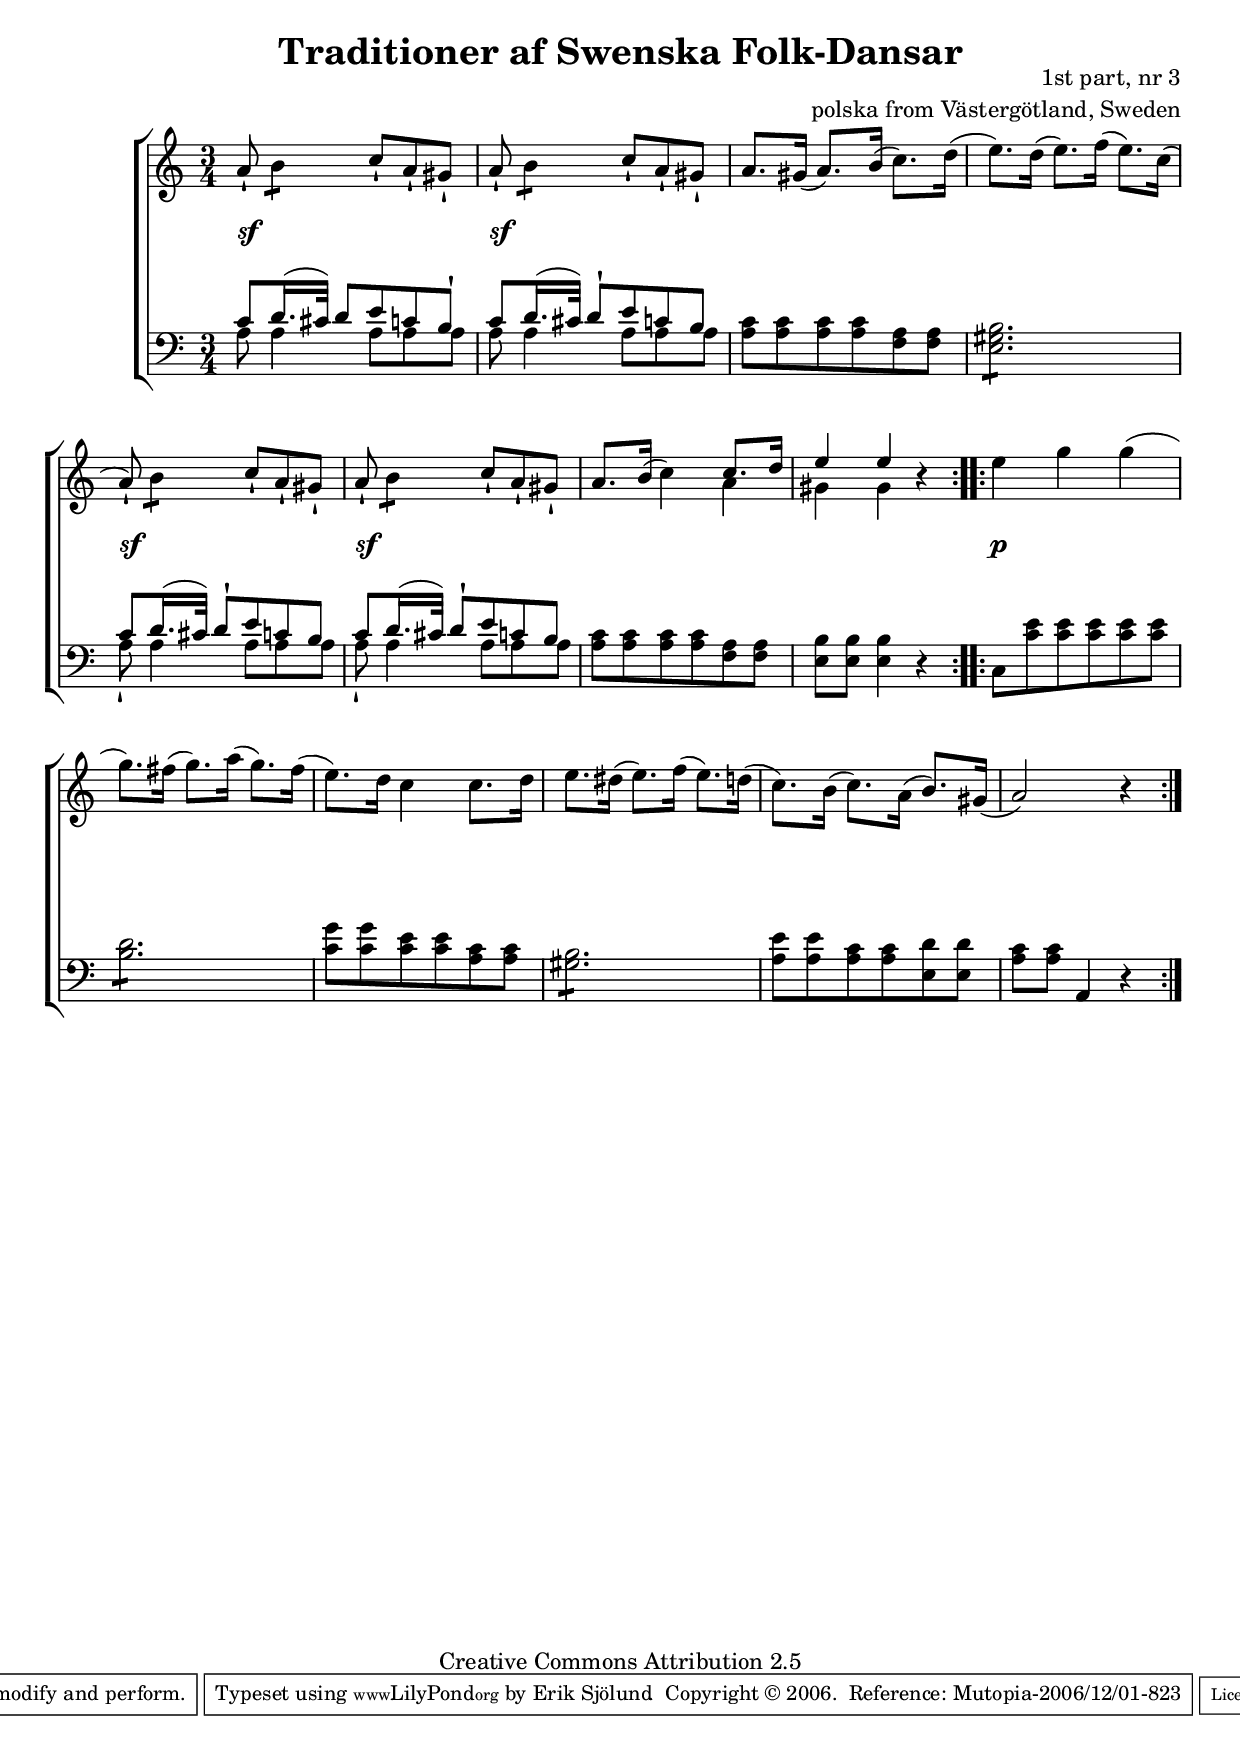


\header {
    title = "Traditioner af Swenska Folk-Dansar"
    opus = \markup {
         \column  {
          \right-align  "1st part, nr 3"
   \right-align "polska from Västergötland, Sweden" 
}
 } 
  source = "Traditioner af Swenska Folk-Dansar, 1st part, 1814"



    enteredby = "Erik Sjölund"
				% mutopia headers.

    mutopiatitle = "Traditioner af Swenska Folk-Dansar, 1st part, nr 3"

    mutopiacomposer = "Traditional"
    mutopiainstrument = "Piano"
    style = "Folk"
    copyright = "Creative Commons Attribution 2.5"
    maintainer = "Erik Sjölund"
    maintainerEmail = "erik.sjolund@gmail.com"




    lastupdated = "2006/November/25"
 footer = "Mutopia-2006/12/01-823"
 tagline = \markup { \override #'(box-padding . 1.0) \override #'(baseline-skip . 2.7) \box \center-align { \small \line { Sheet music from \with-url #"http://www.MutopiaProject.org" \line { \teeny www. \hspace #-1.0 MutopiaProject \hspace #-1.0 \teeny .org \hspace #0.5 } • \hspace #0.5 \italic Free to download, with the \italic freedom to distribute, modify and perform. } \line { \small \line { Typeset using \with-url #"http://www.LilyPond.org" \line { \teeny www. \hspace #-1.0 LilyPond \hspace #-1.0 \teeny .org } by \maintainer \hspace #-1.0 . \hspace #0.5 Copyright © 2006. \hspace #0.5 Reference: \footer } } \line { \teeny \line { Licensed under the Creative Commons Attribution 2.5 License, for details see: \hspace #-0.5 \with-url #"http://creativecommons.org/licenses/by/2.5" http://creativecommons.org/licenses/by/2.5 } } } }
  }




     \version "2.8.5"








global={
	\time 3/4
	\key a \minor
}
    
upper =  {
  \global
  \repeat volta 2 {
	a'8\staccatissimo \repeat "tremolo" 2 b'8 c''8\staccatissimo a'\staccatissimo gis'\staccatissimo |
	a'8\staccatissimo \repeat "tremolo" 2 b'8  c''8\staccatissimo a'\staccatissimo gis'\staccatissimo |
	a'8. gis'16( a'8.) b'16( c''8.) d''16(
	e''8.) d''16( e''8.) f''16( e''8.) c''16(
	a'8\staccatissimo ) \repeat "tremolo" 2 b'8 c''8\staccatissimo a'\staccatissimo gis'\staccatissimo
	a'8\staccatissimo \repeat "tremolo" 2 b'8 c''8\staccatissimo a'\staccatissimo gis'\staccatissimo 
	a'8. b'16( c''4) << { c''8. d''16 } \\ { a'4 } >> |

	<< { e''4 e'' } \\ { gis'4 gis'4 } >> r4 |
}
  \repeat volta 2 {
	e''4 g'' g''( 
	g''8.) fis''16( g''8.) a''16( g''8.) fis''16( |
	e''8.) d''16 c''4 c''8. d''16 |
	e''8. dis''16( e''8.) f''16( e''8.) d''16( |

	c''8.) b'16( c''8.) a'16( b'8.) gis'16( |
	a'2) r4


  }
}
     
lower =  {
  \global \clef bass
  \repeat volta 2 {
  << { c'8 d'16.( cis'32) d'8 e' c' b\staccatissimo }  \\ { a8 a4 a8 a8 a8 } >> 
  << { c'8 d'16.( cis'32) d'8\staccatissimo e' c' b }  \\ { a8 a4 a8 a8 a8 } >> 
	<a c'> <a c'> <a c'> <a c'> <f a> <f a> 
	\repeat "tremolo" 6 <e gis b>8 |
  << { c'8 d'16.( cis'32) d'8\staccatissimo e' c' b }  \\ { a8\staccatissimo a4 a8 a8 a8 } >> 
  << { c'8 d'16.( cis'32) d'8\staccatissimo e' c' b }  \\ { a8\staccatissimo a4 a8 a8 a8 } >>


	<a c'> <a c'> <a c'> <a c'> <f a> <f a> 
	<e b>8 <e b> <e b>4 r4 |
}
  \repeat volta 2 {
	c8 <c' e'> <c' e'> <c' e'> <c' e'> <c' e'> |
	\repeat "tremolo" 6 <b d'>8 |
	<c' g'>8 <c' g'> <c' e'> <c' e'> <a c'> <a c'> |
	\repeat "tremolo" 6 <gis b>8 |
	<a e'>8 <a e'> <a c'> <a c'> <e d'> <e d'> |

	<a c'> <a c'> a,4 r4 

  }
}

dynamics = {
  \repeat volta 2 {


s8 \sf s2 s8 
s8 \sf s2 s8 
s2.*2
s8 \sf s2 s8 
s8 \sf s2 s8 
s2.*2
}
  \repeat volta 2 {
s8 \p s2 s8 
s2.*5



  }
}



\score {
  \new PianoStaff \with{systemStartDelimiter = #'SystemStartBracket } <<
    \new Staff = "upper" \upper
    \new Dynamics = "dynamics" \dynamics
    \new Staff = "lower" <<
      \clef bass
      \lower
    >>
  >>

  \layout {
    \context {
      \type "Engraver_group"
      \name Dynamics
      \alias Voice % So that \cresc works, for example.
      \consists "Output_property_engraver"
%      \override VerticalAxisGroup #'minimum-Y-extent = #'(-1 . 1)
      \consists "Piano_pedal_engraver"
      \consists "Script_engraver"
      \consists "Dynamic_engraver"
      \consists "Text_engraver"
      \override TextScript #'font-size = #2
      \override TextScript #'font-shape = #'italic

      \override DynamicText #'extra-offset = #'(0 . 2.5)
      \override Hairpin #'extra-offset = #'(0 . 2.5)


      \consists "Skip_event_swallow_translator"
      \consists "Axis_group_engraver"
    }
    \context {\Score \remove "Bar_number_engraver"}
    \context {
      \PianoStaff
      \accepts Dynamics
   \override VerticalAlignment #'forced-distance = #7
  \override SpanBar #'transparent = ##t

    }
  }
}

          


mididynamics = { \dynamics } 
midiupper = { \upper }
midilower = { \lower }

          




\score {
  \unfoldRepeats
  \new PianoStaff <<
    \new Staff = "upper" <<  \midiupper  \mididynamics >>
    \new Staff = "lower" <<  \midilower  \mididynamics >>
  >>
  \midi {
    \context {
      \type "Performer_group"
      \name Dynamics
      \consists "Piano_pedal_performer"
    }
    \context {
      \PianoStaff
      \accepts Dynamics
    }
 \tempo 4=100    
  }
}






  


